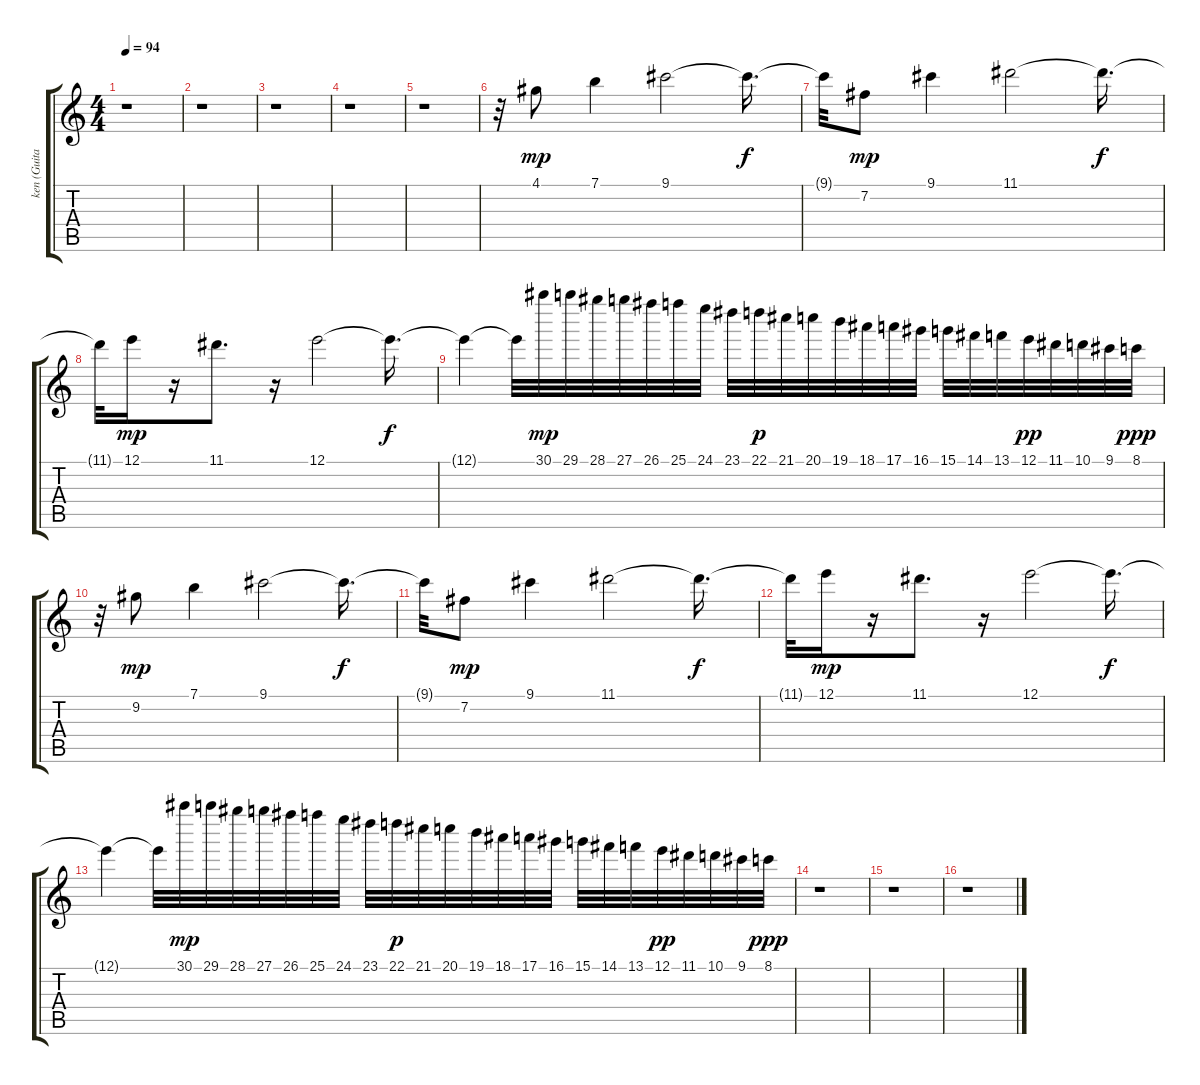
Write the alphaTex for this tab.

\track ("ken (Guitar) V" "ken (Guita") {instrument overdrivenguitar}
\staff {score tabs}
\tuning (E4 B3 G3 D3 A2 E2) {hide}
\ts (4 4)
\tempo 94
\clef g2
\ks c
r.1{dy ppp} |
r.1 |
r.1 |
r.1 |
r.1 |
r.32 4.1.8{dy mp} 7.1.4 9.1.2 9.1{t}.16{d dy f} |
9.1{t}.32 7.2.8{dy mp} 9.1.4 11.1.2 11.1{t}.16{d dy f} |
11.1{t}.32 12.1.16{dy mp} r.16 11.1.8{d} r.16 12.1.2 12.1{t}.16{d dy f} |
12.1{t}.4 12.1{t}.32 30.1.32{dy mp} 29.1.32 28.1.32 27.1.32 26.1.32 25.1.32 24.1.32 23.1.32 22.1.32{dy p} 21.1.32 20.1.32 19.1.32 18.1.32 17.1.32 16.1.32 15.1.32 14.1.32 13.1.32 12.1.32{dy pp} 11.1.32 10.1.32 9.1.32 8.1.32{dy ppp} |
r.32 9.2.8{dy mp} 7.1.4 9.1.2 9.1{t}.16{d dy f} |
9.1{t}.32 7.2.8{dy mp} 9.1.4 11.1.2 11.1{t}.16{d dy f} |
11.1{t}.32 12.1.16{dy mp} r.16 11.1.8{d} r.16 12.1.2 12.1{t}.16{d dy f} |
12.1{t}.4 12.1{t}.32 30.1.32{dy mp} 29.1.32 28.1.32 27.1.32 26.1.32 25.1.32 24.1.32 23.1.32 22.1.32{dy p} 21.1.32 20.1.32 19.1.32 18.1.32 17.1.32 16.1.32 15.1.32 14.1.32 13.1.32 12.1.32{dy pp} 11.1.32 10.1.32 9.1.32 8.1.32{dy ppp} |
r.1 |
r.1 |
r.1
